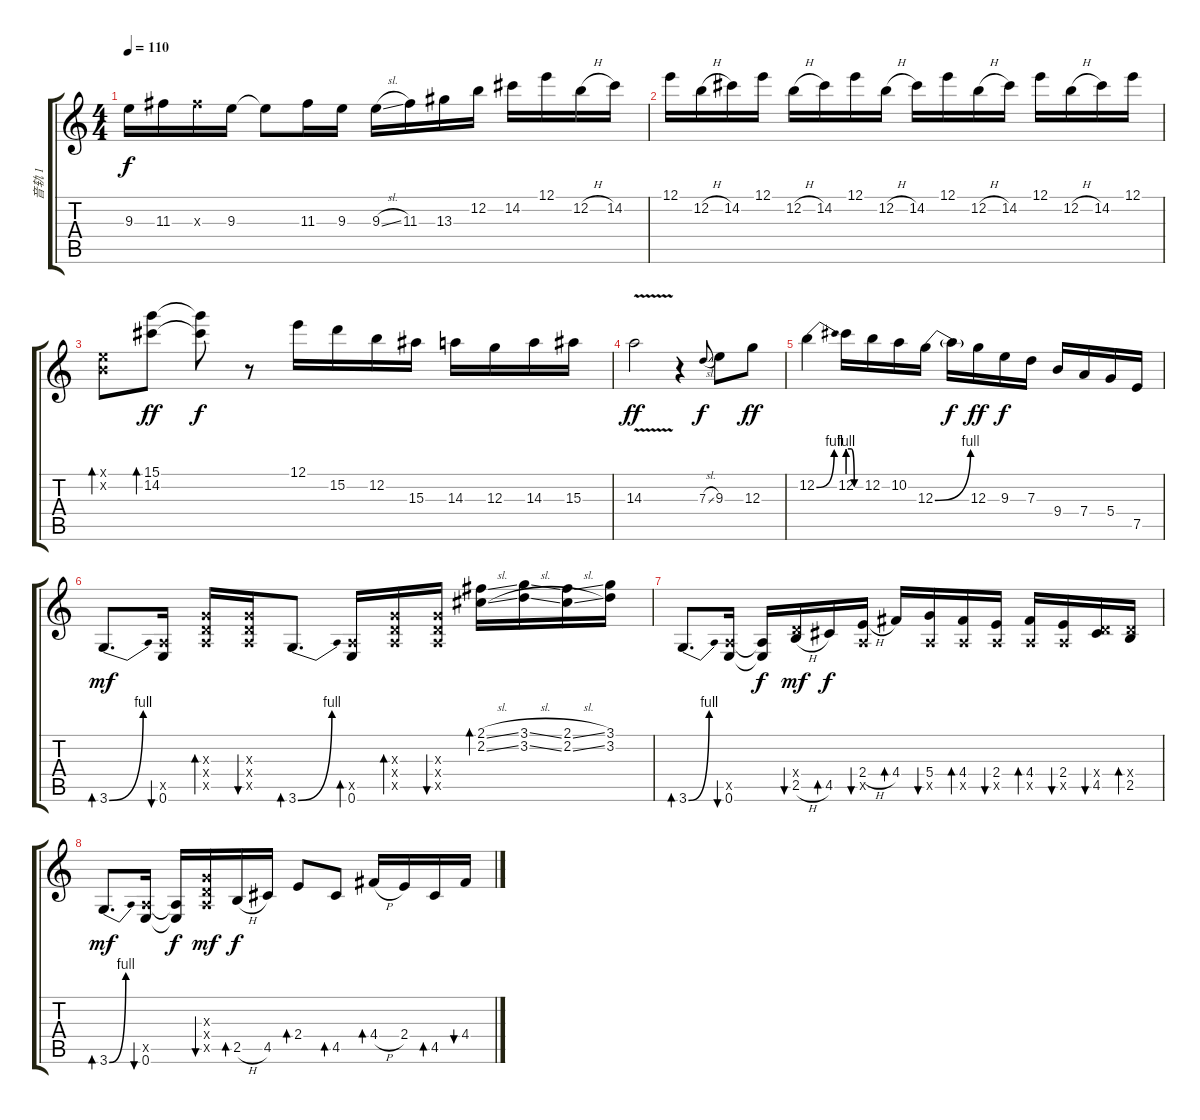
\track ("音轨 1" "音轨 1") {instrument acousticguitarsteel}
\staff {score tabs}
\tuning (E4 B3 G3 D3 A2 E2) {hide}
\ts (4 4)
\tempo 110
\clef g2
\ks c
9.3.16{dy f} 11.3.16 11.3{x}.16 9.3.16 9.3{t}.8 11.3.16 9.3.16 9.3{sl}.16 11.3.16 13.3.16 12.2.16 14.2.16 12.1.16 12.2{h}.16 14.2.16 |
12.1.16 12.2{h}.16 14.2.16 12.1.16 12.2{h}.16 14.2.16 12.1.16 12.2{h}.16 14.2.16 12.1.16 12.2{h}.16 14.2.16 12.1.16 12.2{h}.16 14.2.16 12.1.16 |
(0.1{x} 0.2{x}).8{bd 30} (15.1 14.2).8{bd 30 dy ff} (15.1{t} 14.2{t}).8{dy f} r.8 12.1.16 15.2.16 12.2.16 15.3.16 14.3.16 12.3.16 14.3.16 15.3.16 |
14.3{v}.2{dy ff} r.4 7.3{sl}.8{gr onbeat dy f} 9.3.8 12.3.8{dy ff} |
12.2{be (bend 0 0 60 4)}.4 12.2{be (custom 0 4 15 4 30 0 60 0)}.16 12.2.16 10.2.16 12.3{be (bend 0 0 60 4)}.16 12.3{t}.16{dy f} 12.3.16{dy ff} 9.3.16{dy f} 7.3.16 9.4.16 7.4.16 5.4.16 7.5.16 |
3.6{be (bend 0 0 60 4)}.8{d bd 30 dy mf} (0.5{x} 0.6).16{bu 30} (0.3{x} 0.4{x} 0.5{x}).16{bd 30} (0.3{x} 0.4{x} 0.5{x}).16{bu 30} 3.6{be (bend 0 0 60 4)}.8{d bd 30} (0.5{x} 0.6).16{bd 30} (0.3{x} 0.4{x} 0.5{x}).16{bd 30} (0.3{x} 0.4{x} 0.5{x}).16{bu 30} (2.1{sl} 2.2{sl}).16{bd 30} (3.1{sl} 3.2{sl}).16 (2.1{sl} 2.2{sl}).16 (3.1 3.2).16 |
3.6{be (bend 0 0 60 4)}.8{d bd 30} (0.5{x} 0.6).16{bu 30} (0.5{t} 0.6{t}).16{dy f} (0.4{x} 2.5{h}).16{bu 30 dy mf} 4.5.16{bd 30 dy f} (2.4{h} 0.5{x}).16{bu 30} 4.4.16{bd 30} (5.4 0.5{x}).16{bu 30} (4.4 0.5{x}).16{bd 30} (2.4 0.5{x}).16{bu 30} (4.4 0.5{x}).16{bd 30} (2.4 0.5{x}).16{bu 30} (0.4{x} 4.5).16{bu 30} (0.4{x} 2.5).16{bd 30} |
3.6{be (bend 0 0 60 4)}.8{d bd 30 dy mf} (0.5{x} 0.6).16{bu 30} (0.5{t} 0.6{t}).16{dy f} (0.3{x} 0.4{x} 0.5{x}).16{bu 30 dy mf} 2.5{h}.16{bd 30 dy f} 4.5.16 2.4.8{bd 30} 4.5.8{bd 30} 4.4{h}.16{bd 30} 2.4.16 4.5.16{bd 30} 4.4.16{bu 30}
